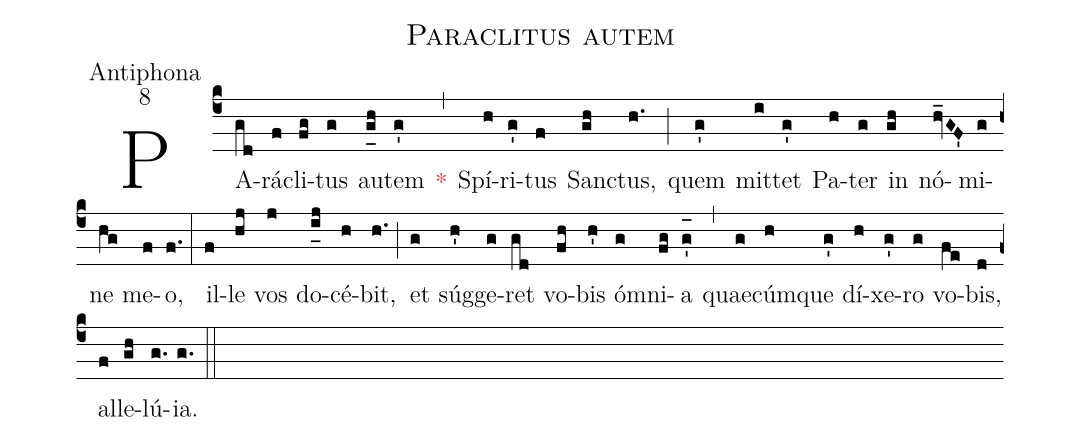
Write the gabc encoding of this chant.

name:Paraclitus autem;
office-part:Antiphona;
mode:8;
%%
(c4) PA(gd)rá(f)cli(fg)tus(g) au(g_[uh:l]h)tem(g') <c>*</c>(,) Spí(h)ri(g')tus(f) San(gh)ctus,(h.) (;) quem(g') mit(i)tet(g') Pa(h)ter(g) in(gh) nó(hv_GF')mi(g)ne(hg) me(f)o,(f.) (:) il(f)le(hj) vos(j) do(i_[uh:l]j)cé(h)bit,(h.) (;) et(g) súg(h')ge(g)ret(gd) vo(fh)bis(h') ó(g)mni(fg)a(g'_[oh:h]) (,) quae(g)cúm(h)que(g') dí(h)xe(g')ro(g) vo(fe)bis,(d) al(f)le(gh)lú(g.){ia}.(g.) (::)
